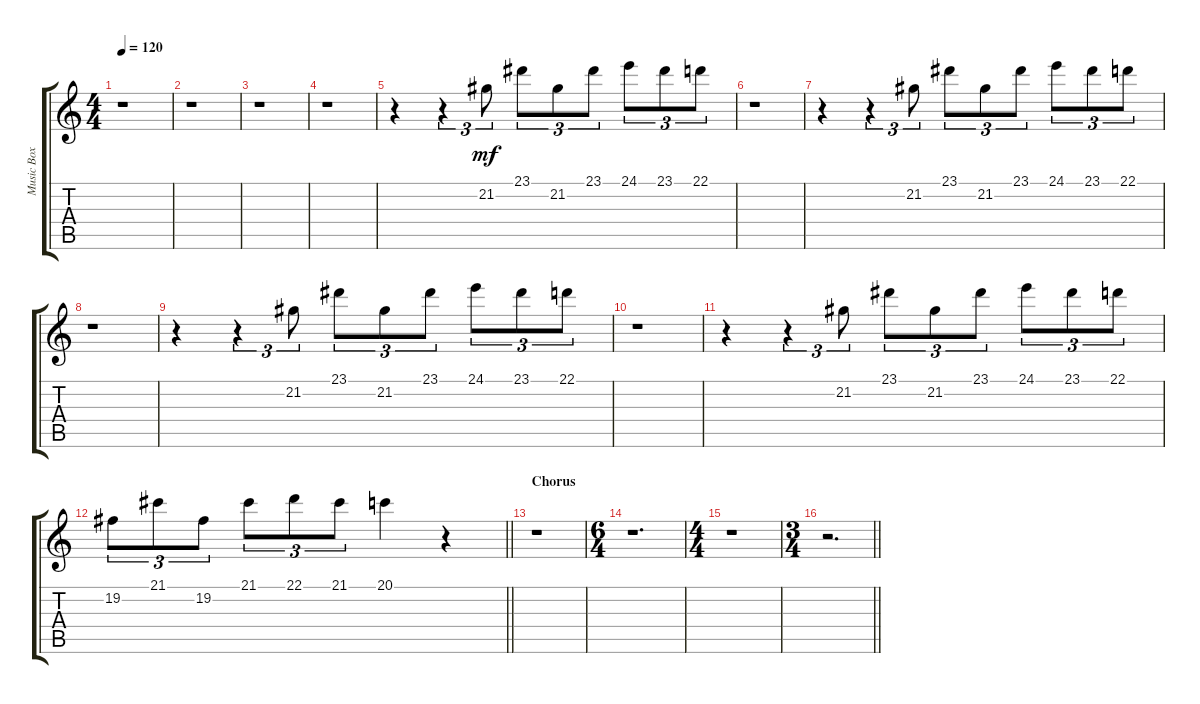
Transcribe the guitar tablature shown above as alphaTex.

\track ("Music Box" "Music Box") {instrument musicbox}
\staff {score tabs}
\tuning (E4 B3 G3 D3 A2 E2) {hide}
\ts (4 4)
\tempo 120
\clef g2
\ks c
r.1{dy mf} |
r.1 |
r.1 |
r.1 |
r.4 r.4{tu (3 2)} 21.2.8{tu (3 2)} 23.1.8{tu (3 2)} 21.2.8{tu (3 2)} 23.1.8{tu (3 2)} 24.1.8{tu (3 2)} 23.1.8{tu (3 2)} 22.1.8{tu (3 2)} |
r.1 |
r.4 r.4{tu (3 2)} 21.2.8{tu (3 2)} 23.1.8{tu (3 2)} 21.2.8{tu (3 2)} 23.1.8{tu (3 2)} 24.1.8{tu (3 2)} 23.1.8{tu (3 2)} 22.1.8{tu (3 2)} |
r.1 |
r.4 r.4{tu (3 2)} 21.2.8{tu (3 2)} 23.1.8{tu (3 2)} 21.2.8{tu (3 2)} 23.1.8{tu (3 2)} 24.1.8{tu (3 2)} 23.1.8{tu (3 2)} 22.1.8{tu (3 2)} |
r.1 |
r.4 r.4{tu (3 2)} 21.2.8{tu (3 2)} 23.1.8{tu (3 2)} 21.2.8{tu (3 2)} 23.1.8{tu (3 2)} 24.1.8{tu (3 2)} 23.1.8{tu (3 2)} 22.1.8{tu (3 2)} |
\barLineRight lightlight
19.2.8{tu (3 2)} 21.1.8{tu (3 2)} 19.2.8{tu (3 2)} 21.1.8{tu (3 2)} 22.1.8{tu (3 2)} 21.1.8{tu (3 2)} 20.1.4 r.4 |
\section ("" "Chorus")
r.1 |
\ts (6 4)
r.1{d} |
\ts (4 4)
r.1 |
\ts (3 4)
\barLineRight lightlight
r.2{d}
